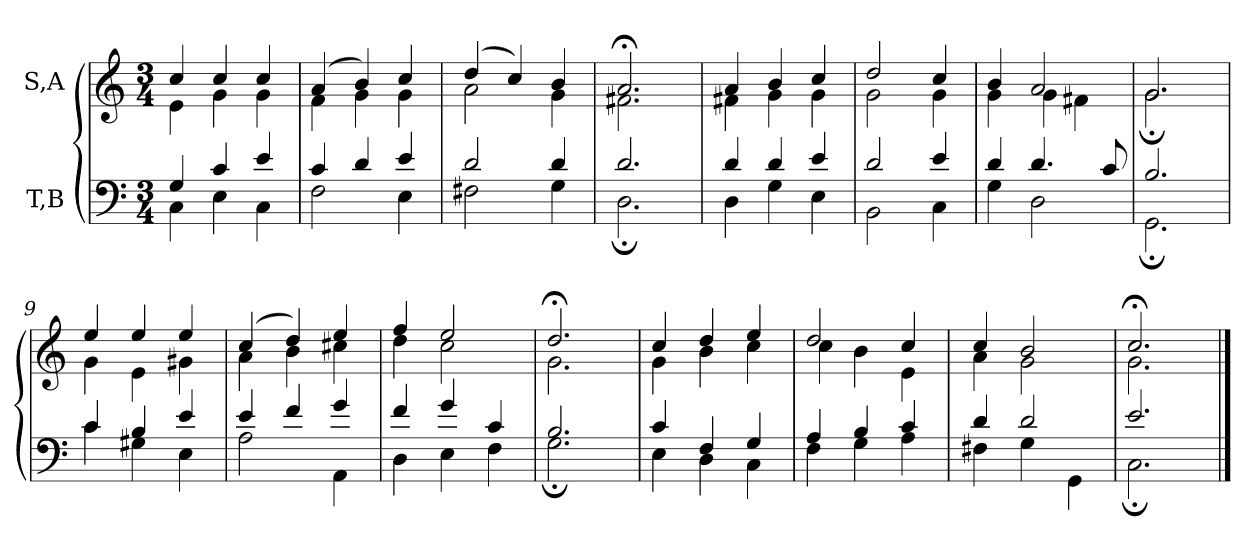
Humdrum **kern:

**kern	**kern
*part2	*part1
*staff2	*staff1
*I"T,B	*I"S,A
*clefF4	*clefG2
*k[]	*k[]
*M3/4	*M3/4
=1	=1
*^	*^
4G	4C	4cc	4e
4c	4E	4cc	4g
4e	4C	4cc	4g
=2	=2	=2	=2
4c	2F	(>4a	4f
4d	.	4b)	4g
4e	4E	4cc	4g
=3	=3	=3	=3
2d	2F#X	(>4dd	2a
.	.	4cc)	.
4d	4G	4b	4g
=4	=4	=4	=4
2.d	2.D;	2.a;<	2.f#X
=5	=5	=5	=5
4d	4D	4a	4f#X
4d	4G	4b	4g
4e	4E	4cc	4g
=6	=6	=6	=6
2d	2BB	2dd	2g
4e	4C	4cc	4g
=7	=7	=7	=7
4d	4G	4b	4g
4.d	2D	2a	4g
.	.	.	4f#X
8c	.	.	.
=8	=8	=8	=8
2.B	2.GG;	2.g	2.g;
=9	=9	=9	=9
4c	4c	4ee	4g
4B	4G#X	4ee	4e
4e	4E	4ee	4g#X
=10	=10	=10	=10
4e	2A	(>4cc	4a
4f	.	4dd)	4b
4g	4AA	4ee	4cc#X
=11	=11	=11	=11
4f	4D	4ff	4dd
4g	4E	2ee	2cc
4c	4F	.	.
=12	=12	=12	=12
2.B	2.G;	2.dd;<	2.g
=13	=13	=13	=13
4c	4E	4cc	4g
4F	4D	4dd	4b
4G	4C	4ee	4cc
=14	=14	=14	=14
4A	4F	2dd	4cc
4B	4G	.	4b
4c	4A	4cc	4e
=15	=15	=15	=15
4d	4F#X	4cc	4a
2d	4G	2b	2g
.	4GG	.	.
=16	=16	=16	=16
2.e	2.C;	2.cc;<	2.g
*v	*v	*	*
*	*v	*v
==	==
*-	*-
